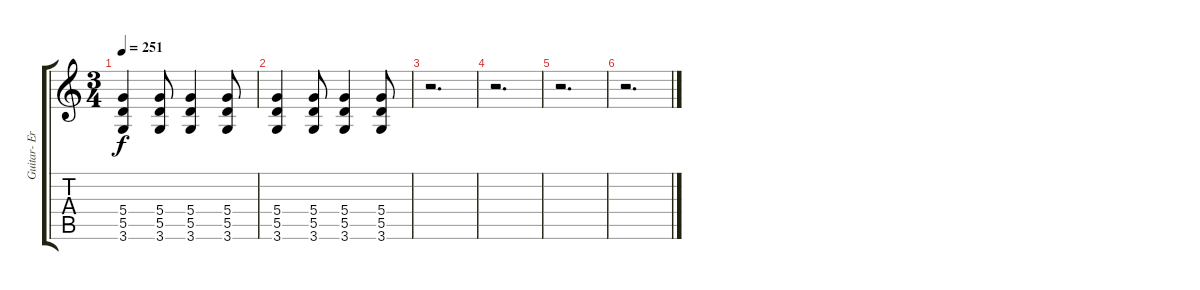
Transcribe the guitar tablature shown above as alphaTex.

\track ("Guitar- Erik" "Guitar- Er") {instrument overdrivenguitar}
\staff {score tabs}
\tuning (E4 B3 G3 D3 A2 E2) {hide}
\ts (3 4)
\tempo 251
\clef g2
\ks c
(5.4 5.5 3.6).4{dy f} (5.4 5.5 3.6).8 (5.4 5.5 3.6).4 (5.4 5.5 3.6).8 |
(5.4 5.5 3.6).4 (5.4 5.5 3.6).8 (5.4 5.5 3.6).4 (5.4 5.5 3.6).8 |
r.2{d} |
r.2{d} |
r.2{d} |
r.2{d}
